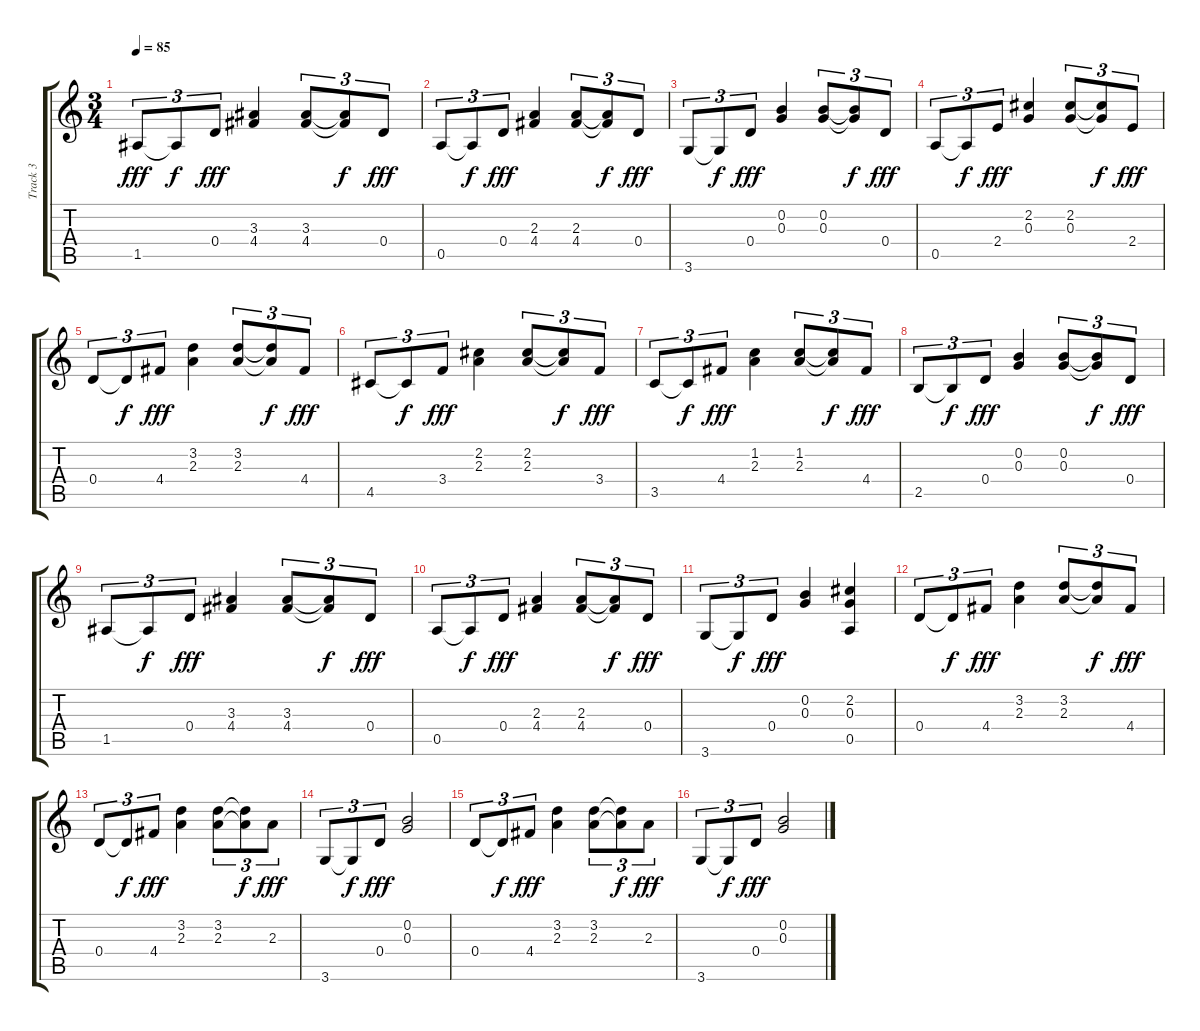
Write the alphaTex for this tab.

\track ("Track 3" "Track 3") {instrument electricguitarjazz}
\staff {score tabs}
\tuning (E4 B3 G3 D3 A2 E2) {hide}
\ts (3 4)
\tempo 85
\clef g2
\ks c
1.5.8{tu (3 2) dy fff} 1.5{t}.8{tu (3 2) dy f} 0.4.8{tu (3 2) dy fff} (3.3 4.4).4 (3.3 4.4).8{tu (3 2)} (3.3{t} 4.4{t}).8{tu (3 2) dy f} 0.4.8{tu (3 2) dy fff} |
0.5.8{tu (3 2)} 0.5{t}.8{tu (3 2) dy f} 0.4.8{tu (3 2) dy fff} (2.3 4.4).4 (2.3 4.4).8{tu (3 2)} (2.3{t} 4.4{t}).8{tu (3 2) dy f} 0.4.8{tu (3 2) dy fff} |
3.6.8{tu (3 2)} 3.6{t}.8{tu (3 2) dy f} 0.4.8{tu (3 2) dy fff} (0.2 0.3).4 (0.2 0.3).8{tu (3 2)} (0.2{t} 0.3{t}).8{tu (3 2) dy f} 0.4.8{tu (3 2) dy fff} |
0.5.8{tu (3 2)} 0.5{t}.8{tu (3 2) dy f} 2.4.8{tu (3 2) dy fff} (2.2 0.3).4 (2.2 0.3).8{tu (3 2)} (2.2{t} 0.3{t}).8{tu (3 2) dy f} 2.4.8{tu (3 2) dy fff} |
0.4.8{tu (3 2)} 0.4{t}.8{tu (3 2) dy f} 4.4.8{tu (3 2) dy fff} (3.2 2.3).4 (3.2 2.3).8{tu (3 2)} (3.2{t} 2.3{t}).8{tu (3 2) dy f} 4.4.8{tu (3 2) dy fff} |
4.5.8{tu (3 2)} 4.5{t}.8{tu (3 2) dy f} 3.4.8{tu (3 2) dy fff} (2.2 2.3).4 (2.2 2.3).8{tu (3 2)} (2.2{t} 2.3{t}).8{tu (3 2) dy f} 3.4.8{tu (3 2) dy fff} |
3.5.8{tu (3 2)} 3.5{t}.8{tu (3 2) dy f} 4.4.8{tu (3 2) dy fff} (1.2 2.3).4 (1.2 2.3).8{tu (3 2)} (1.2{t} 2.3{t}).8{tu (3 2) dy f} 4.4.8{tu (3 2) dy fff} |
2.5.8{tu (3 2)} 2.5{t}.8{tu (3 2) dy f} 0.4.8{tu (3 2) dy fff} (0.2 0.3).4 (0.2 0.3).8{tu (3 2)} (0.2{t} 0.3{t}).8{tu (3 2) dy f} 0.4.8{tu (3 2) dy fff} |
1.5.8{tu (3 2)} 1.5{t}.8{tu (3 2) dy f} 0.4.8{tu (3 2) dy fff} (3.3 4.4).4 (3.3 4.4).8{tu (3 2)} (3.3{t} 4.4{t}).8{tu (3 2) dy f} 0.4.8{tu (3 2) dy fff} |
0.5.8{tu (3 2)} 0.5{t}.8{tu (3 2) dy f} 0.4.8{tu (3 2) dy fff} (2.3 4.4).4 (2.3 4.4).8{tu (3 2)} (2.3{t} 4.4{t}).8{tu (3 2) dy f} 0.4.8{tu (3 2) dy fff} |
3.6.8{tu (3 2)} 3.6{t}.8{tu (3 2) dy f} 0.4.8{tu (3 2) dy fff} (0.2 0.3).4 (2.2 0.3 0.5).4 |
0.4.8{tu (3 2)} 0.4{t}.8{tu (3 2) dy f} 4.4.8{tu (3 2) dy fff} (3.2 2.3).4 (3.2 2.3).8{tu (3 2)} (3.2{t} 2.3{t}).8{tu (3 2) dy f} 4.4.8{tu (3 2) dy fff} |
0.4.8{tu (3 2)} 0.4{t}.8{tu (3 2) dy f} 4.4.8{tu (3 2) dy fff} (3.2 2.3).4 (3.2 2.3).8{tu (3 2)} (3.2{t} 2.3{t}).8{tu (3 2) dy f} 2.3.8{tu (3 2) dy fff} |
3.6.8{tu (3 2)} 3.6{t}.8{tu (3 2) dy f} 0.4.8{tu (3 2) dy fff} (0.2 0.3).2 |
0.4.8{tu (3 2)} 0.4{t}.8{tu (3 2) dy f} 4.4.8{tu (3 2) dy fff} (3.2 2.3).4 (3.2 2.3).8{tu (3 2)} (3.2{t} 2.3{t}).8{tu (3 2) dy f} 2.3.8{tu (3 2) dy fff} |
3.6.8{tu (3 2)} 3.6{t}.8{tu (3 2) dy f} 0.4.8{tu (3 2) dy fff} (0.2 0.3).2
